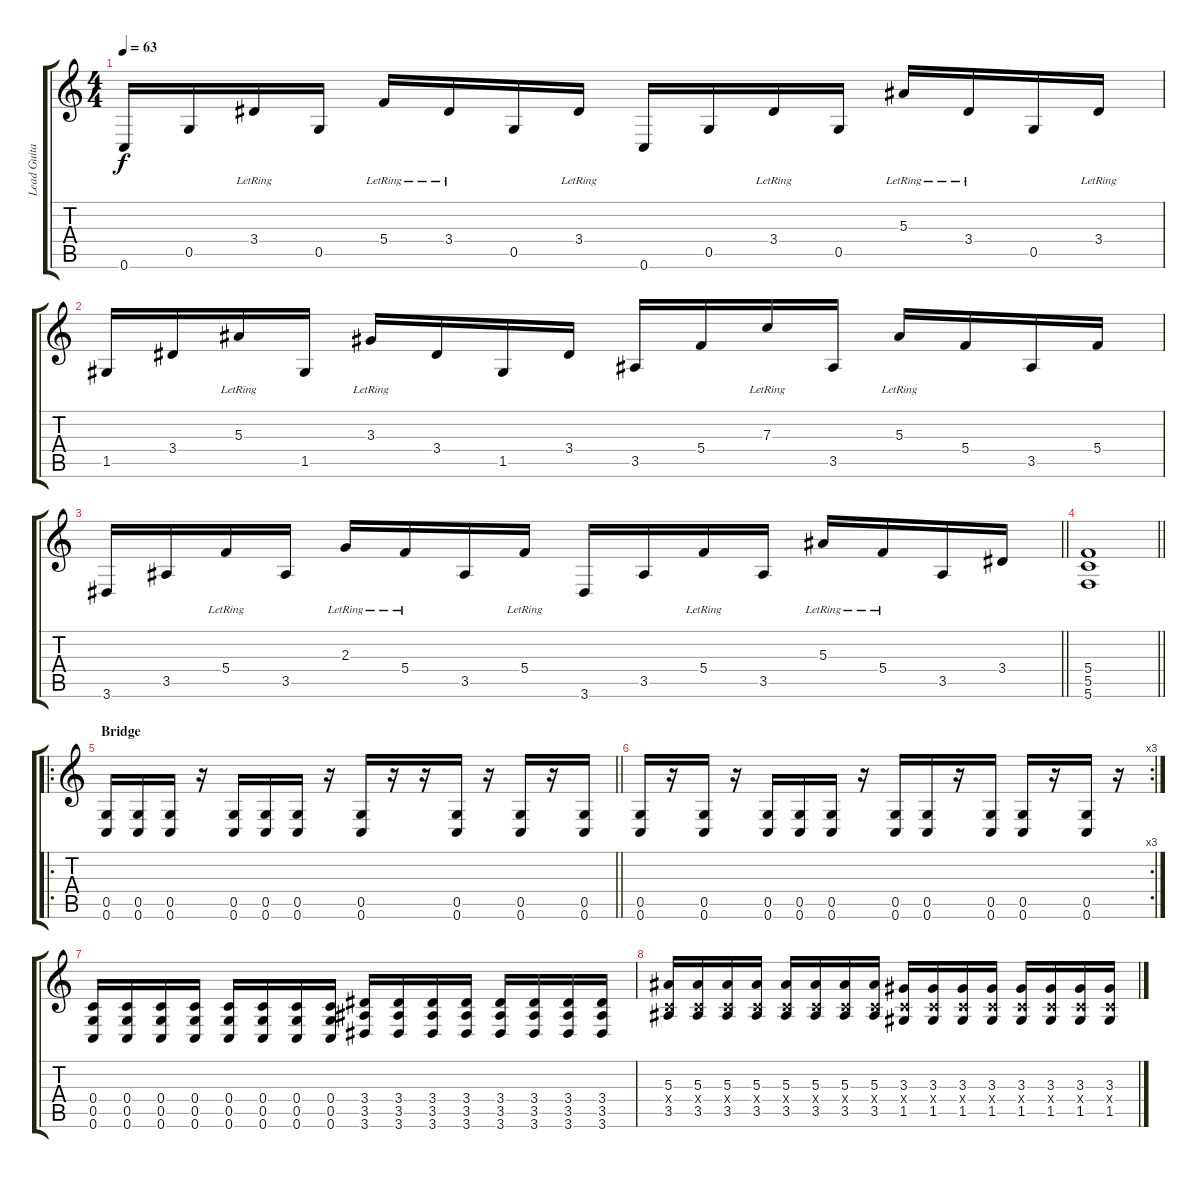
\track ("Lead Guitar" "Lead Guita") {instrument overdrivenguitar}
\staff {score tabs}
\tuning (D4 A3 F3 C3 G2 C2) {hide}
\ts (4 4)
\tempo 63
\clef g2
\ks c
0.6.16{dy f} 0.5.16 3.4{lr}.16 0.5.16 5.4{lr}.16 3.4{lr}.16 0.5.16 3.4{lr}.16 0.6.16 0.5.16 3.4{lr}.16 0.5.16 5.3{lr}.16 3.4{lr}.16 0.5.16 3.4{lr}.16 |
1.5.16 3.4.16 5.3{lr}.16 1.5.16 3.3{lr}.16 3.4.16 1.5.16 3.4.16 3.5.16 5.4.16 7.3{lr}.16 3.5.16 5.3{lr}.16 5.4.16 3.5.16 5.4.16 |
\barLineRight lightlight
3.6.16 3.5.16 5.4{lr}.16 3.5.16 2.3{lr}.16 5.4{lr}.16 3.5.16 5.4{lr}.16 3.6.16 3.5.16 5.4{lr}.16 3.5.16 5.3{lr}.16 5.4{lr}.16 3.5.16 3.4.16 |
\barLineRight lightlight
(5.4 5.5 5.6).1 |
\ro
\section ("" "Bridge")
\barLineRight lightlight
(0.5 0.6).16{volume 13 instrument overdrivenguitar} (0.5 0.6).16 (0.5 0.6).16 r.16 (0.5 0.6).16 (0.5 0.6).16 (0.5 0.6).16 r.16 (0.5 0.6).16 r.16 r.16 (0.5 0.6).16 r.16 (0.5 0.6).16 r.16 (0.5 0.6).16 |
\rc 3
(0.5 0.6).16 r.16 (0.5 0.6).16 r.16 (0.5 0.6).16 (0.5 0.6).16 (0.5 0.6).16 r.16 (0.5 0.6).16 (0.5 0.6).16 r.16 (0.5 0.6).16 (0.5 0.6).16 r.16 (0.5 0.6).16 r.16 |
(0.4 0.5 0.6).16 (0.4 0.5 0.6).16 (0.4 0.5 0.6).16 (0.4 0.5 0.6).16 (0.4 0.5 0.6).16 (0.4 0.5 0.6).16 (0.4 0.5 0.6).16 (0.4 0.5 0.6).16 (3.4 3.5 3.6).16 (3.4 3.5 3.6).16 (3.4 3.5 3.6).16 (3.4 3.5 3.6).16 (3.4 3.5 3.6).16 (3.4 3.5 3.6).16 (3.4 3.5 3.6).16 (3.4 3.5 3.6).16 |
(5.3 0.4{x} 3.5).16 (5.3 0.4{x} 3.5).16 (5.3 0.4{x} 3.5).16 (5.3 0.4{x} 3.5).16 (5.3 0.4{x} 3.5).16 (5.3 0.4{x} 3.5).16 (5.3 0.4{x} 3.5).16 (5.3 0.4{x} 3.5).16 (3.3 0.4{x} 1.5).16 (3.3 0.4{x} 1.5).16 (3.3 0.4{x} 1.5).16 (3.3 0.4{x} 1.5).16 (3.3 0.4{x} 1.5).16 (3.3 0.4{x} 1.5).16 (3.3 0.4{x} 1.5).16 (3.3 0.4{x} 1.5).16
